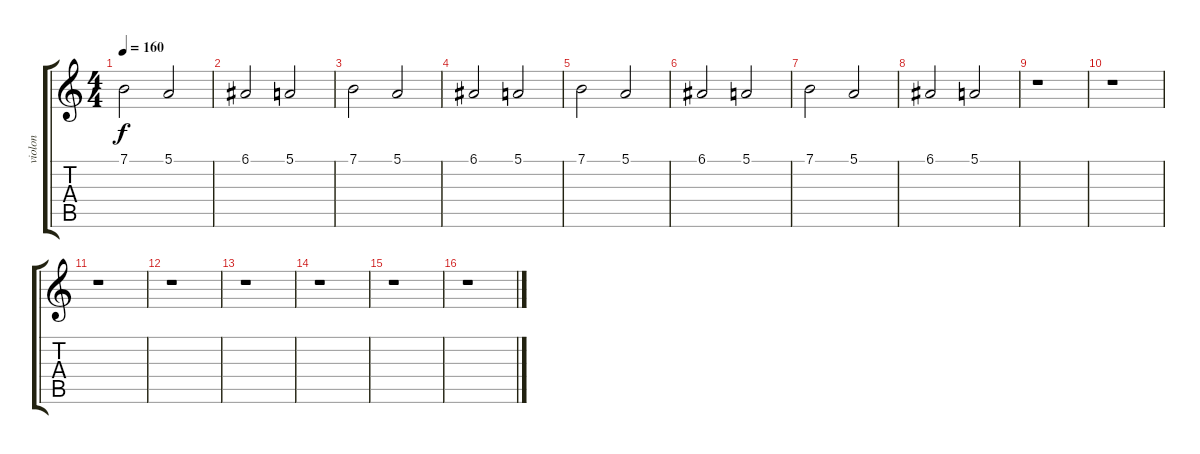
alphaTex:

\track ("violon" "violon") {instrument viola}
\staff {score tabs}
\tuning (E4 B3 G3 D3 A2 E2) {hide}
\ts (4 4)
\tempo 160
\clef g2
\ks c
7.1.2{dy f} 5.1.2 |
6.1.2 5.1.2 |
7.1.2 5.1.2 |
6.1.2 5.1.2 |
7.1.2 5.1.2 |
6.1.2 5.1.2 |
7.1.2 5.1.2 |
6.1.2 5.1.2 |
r.1 |
r.1 |
r.1 |
r.1 |
r.1 |
r.1 |
r.1 |
r.1
